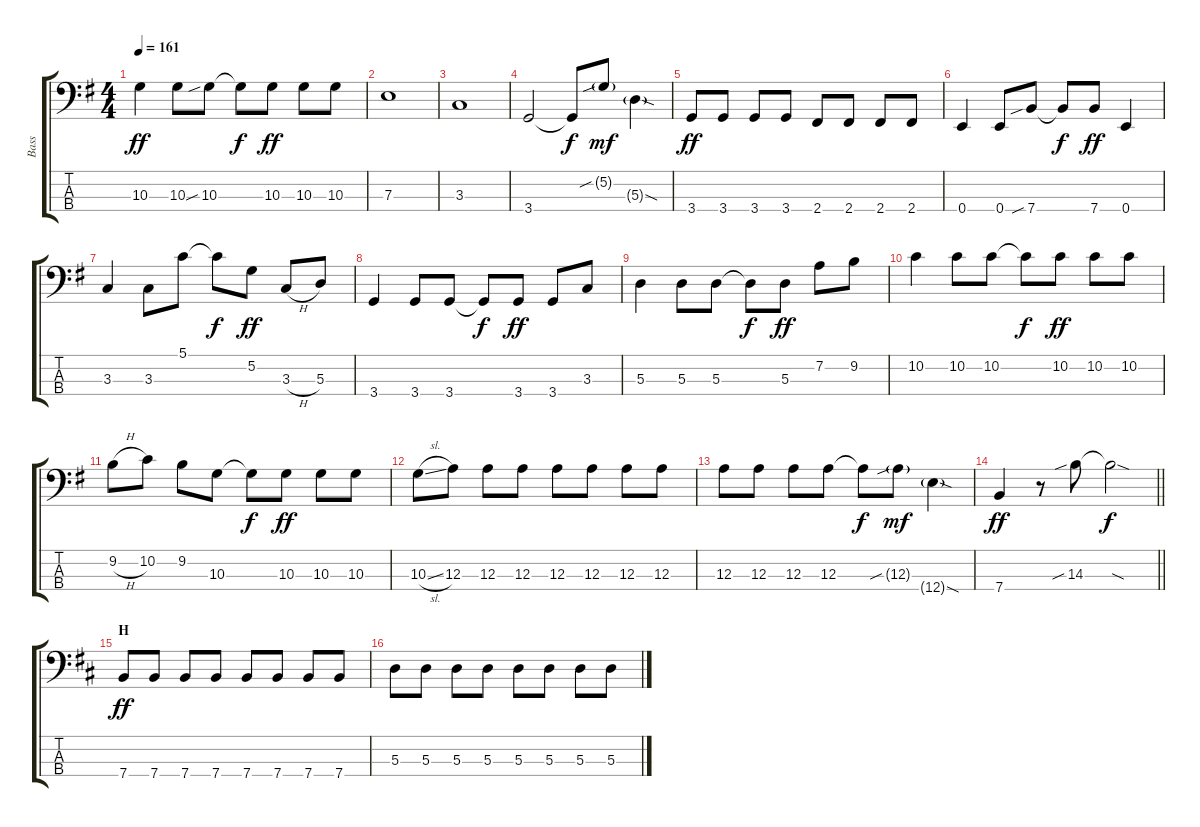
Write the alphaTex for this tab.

\track ("Bass" "Bass") {instrument electricbasspick}
\staff {score tabs}
\tuning (G2 D2 A1 E1) {hide}
\ts (4 4)
\tempo 161
\clef f4
\ks g
10.3.4{dy ff} 10.3.8 10.3{sib}.8 10.3{t}.8{dy f} 10.3.8{dy ff} 10.3.8 10.3.8 |
7.3.1 |
3.3.1 |
3.4.2 3.4{t}.8{dy f} 5.2{sib g}.8{dy mf} 5.3{sod g}.4 |
3.4.8{dy ff} 3.4.8 3.4.8 3.4.8 2.4.8 2.4.8 2.4.8 2.4.8 |
0.4.4 0.4.8 7.4{sib}.8 7.4{t}.8{dy f} 7.4.8{dy ff} 0.4.4 |
3.3.4 3.3.8 5.1.8 5.1{t}.8{dy f} 5.2.8{dy ff} 3.3{h}.8 5.3.8 |
3.4.4 3.4.8 3.4.8 3.4{t}.8{dy f} 3.4.8{dy ff} 3.4.8 3.3.8 |
5.3.4 5.3.8 5.3.8 5.3{t}.8{dy f} 5.3.8{dy ff} 7.2.8 9.2.8 |
10.2.4 10.2.8 10.2.8 10.2{t}.8{dy f} 10.2.8{dy ff} 10.2.8 10.2.8 |
9.2{h}.8 10.2.8 9.2.8 10.3.8 10.3{t}.8{dy f} 10.3.8{dy ff} 10.3.8 10.3.8 |
10.3{sl}.8 12.3.8 12.3.8 12.3.8 12.3.8 12.3.8 12.3.8 12.3.8 |
12.3.8 12.3.8 12.3.8 12.3.8 12.3{t}.8{dy f} 12.3{sib g}.8{dy mf} 12.4{sod g}.4 |
\barLineRight lightlight
7.4.4{dy ff} r.8 14.3{sib}.8 14.3{sod t}.2{dy f} |
\section ("" "H")
\ks d
7.4.8{dy ff} 7.4.8 7.4.8 7.4.8 7.4.8 7.4.8 7.4.8 7.4.8 |
5.3.8 5.3.8 5.3.8 5.3.8 5.3.8 5.3.8 5.3.8 5.3.8
